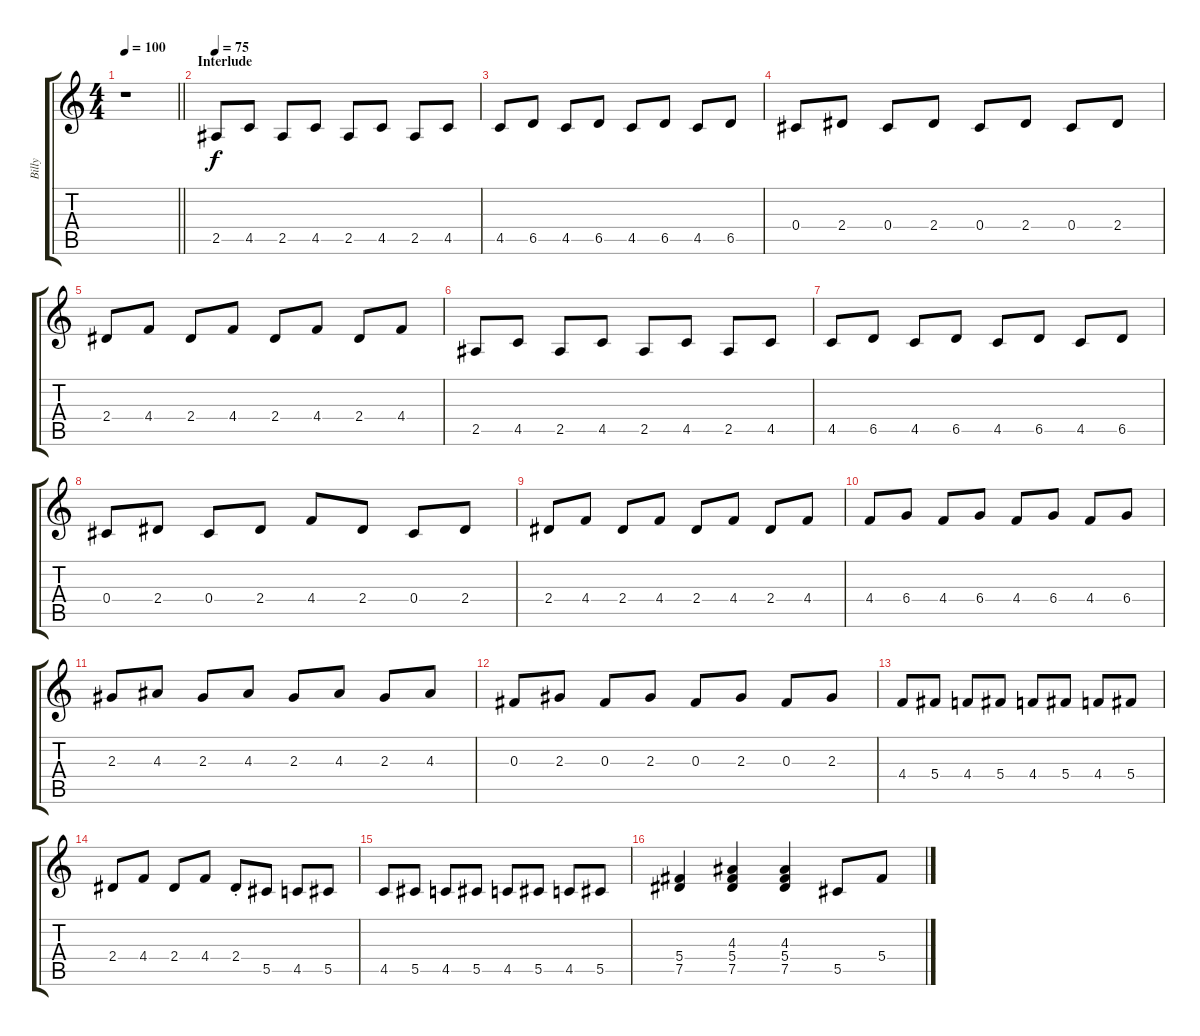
\track ("Billy" "Billy") {instrument distortionguitar}
\staff {score tabs}
\tuning (Eb4 Bb3 Gb3 Db3 Ab2 Eb2) {hide}
\ts (4 4)
\tempo 100
\clef g2
\barLineRight lightlight
\ks c
r.1{dy f} |
\section ("" "Interlude")
\tempo 75
2.5.8{balance 15 instrument acousticgrandpiano} 4.5.8 2.5.8 4.5.8 2.5.8 4.5.8 2.5.8 4.5.8 |
4.5.8 6.5.8 4.5.8 6.5.8 4.5.8 6.5.8 4.5.8 6.5.8 |
0.4.8 2.4.8 0.4.8 2.4.8 0.4.8 2.4.8 0.4.8 2.4.8 |
2.4.8 4.4.8 2.4.8 4.4.8 2.4.8 4.4.8 2.4.8 4.4.8 |
2.5.8 4.5.8 2.5.8 4.5.8 2.5.8 4.5.8 2.5.8 4.5.8 |
4.5.8 6.5.8 4.5.8 6.5.8 4.5.8 6.5.8 4.5.8 6.5.8 |
0.4.8 2.4.8 0.4.8 2.4.8 4.4.8 2.4.8 0.4.8 2.4.8 |
2.4.8 4.4.8 2.4.8 4.4.8 2.4.8 4.4.8 2.4.8 4.4.8 |
4.4.8 6.4.8 4.4.8 6.4.8 4.4.8 6.4.8 4.4.8 6.4.8 |
2.3.8 4.3.8 2.3.8 4.3.8 2.3.8 4.3.8 2.3.8 4.3.8 |
0.3.8 2.3.8 0.3.8 2.3.8 0.3.8 2.3.8 0.3.8 2.3.8 |
4.4.8 5.4.8 4.4.8 5.4.8 4.4.8 5.4.8 4.4.8 5.4.8 |
2.4.8 4.4.8 2.4.8 4.4.8 2.4{st}.8 5.5.8 4.5.8 5.5.8 |
4.5.8 5.5.8 4.5.8 5.5.8 4.5.8 5.5.8 4.5.8 5.5.8 |
(5.4 7.5).4 (4.3 5.4 7.5).4 (4.3 5.4 7.5).4 5.5.8 5.4.8
